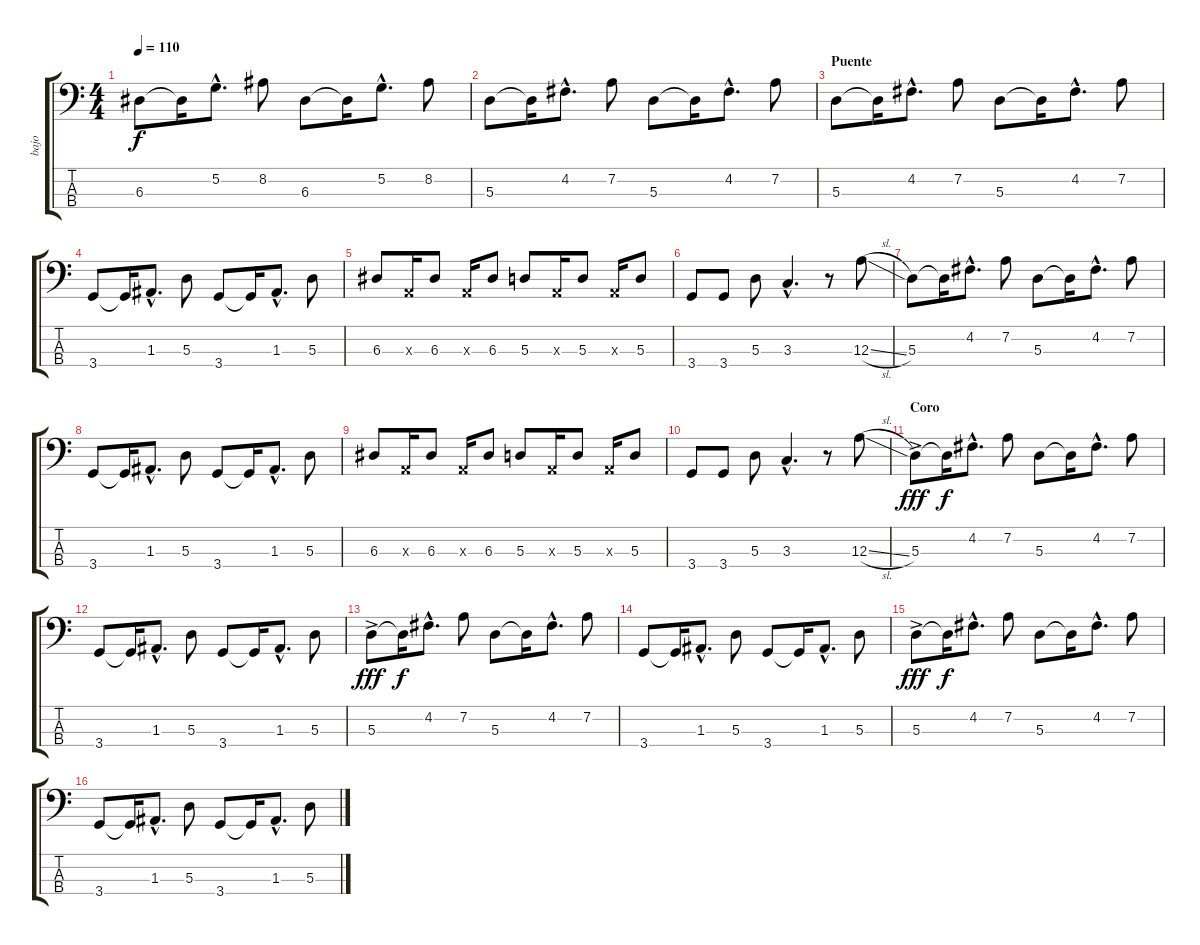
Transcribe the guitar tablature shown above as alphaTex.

\track ("bajo" "bajo") {instrument electricbasspick}
\staff {score tabs}
\tuning (G2 D2 A1 E1) {hide}
\ts (4 4)
\tempo 110
\clef f4
\ks c
6.3.8{dy f} 6.3{t}.16 5.2{hac}.8{d} 8.2.8 6.3.8 6.3{t}.16 5.2{hac}.8{d} 8.2.8 |
5.3.8 5.3{t}.16 4.2{hac}.8{d} 7.2.8 5.3.8 5.3{t}.16 4.2{hac}.8{d} 7.2.8 |
\section ("" "Puente")
5.3.8 5.3{t}.16 4.2{hac}.8{d} 7.2.8 5.3.8 5.3{t}.16 4.2{hac}.8{d} 7.2.8 |
3.4.8 3.4{t}.16 1.3{hac}.8{d} 5.3.8 3.4.8 3.4{t}.16 1.3{hac}.8{d} 5.3.8 |
6.3.8 0.3{x}.16 6.3.8 0.3{x}.16 6.3.8 5.3.8 0.3{x}.16 5.3.8 0.3{x}.16 5.3.8 |
3.4.8 3.4.8 5.3.8 3.3{hac}.4{d} r.8 12.3{sl}.8 |
5.3.8 5.3{t}.16 4.2{hac}.8{d} 7.2.8 5.3.8 5.3{t}.16 4.2{hac}.8{d} 7.2.8 |
3.4.8 3.4{t}.16 1.3{hac}.8{d} 5.3.8 3.4.8 3.4{t}.16 1.3{hac}.8{d} 5.3.8 |
6.3.8 0.3{x}.16 6.3.8 0.3{x}.16 6.3.8 5.3.8 0.3{x}.16 5.3.8 0.3{x}.16 5.3.8 |
3.4.8 3.4.8 5.3.8 3.3{hac}.4{d} r.8 12.3{sl}.8 |
\section ("" "Coro")
5.3{ac}.8{dy fff} 5.3{t}.16{dy f} 4.2{hac}.8{d} 7.2.8 5.3.8 5.3{t}.16 4.2{hac}.8{d} 7.2.8 |
3.4.8 3.4{t}.16 1.3{hac}.8{d} 5.3.8 3.4.8 3.4{t}.16 1.3{hac}.8{d} 5.3.8 |
5.3{ac}.8{dy fff} 5.3{t}.16{dy f} 4.2{hac}.8{d} 7.2.8 5.3.8 5.3{t}.16 4.2{hac}.8{d} 7.2.8 |
3.4.8 3.4{t}.16 1.3{hac}.8{d} 5.3.8 3.4.8 3.4{t}.16 1.3{hac}.8{d} 5.3.8 |
5.3{ac}.8{dy fff} 5.3{t}.16{dy f} 4.2{hac}.8{d} 7.2.8 5.3.8 5.3{t}.16 4.2{hac}.8{d} 7.2.8 |
3.4.8 3.4{t}.16 1.3{hac}.8{d} 5.3.8 3.4.8 3.4{t}.16 1.3{hac}.8{d} 5.3.8
